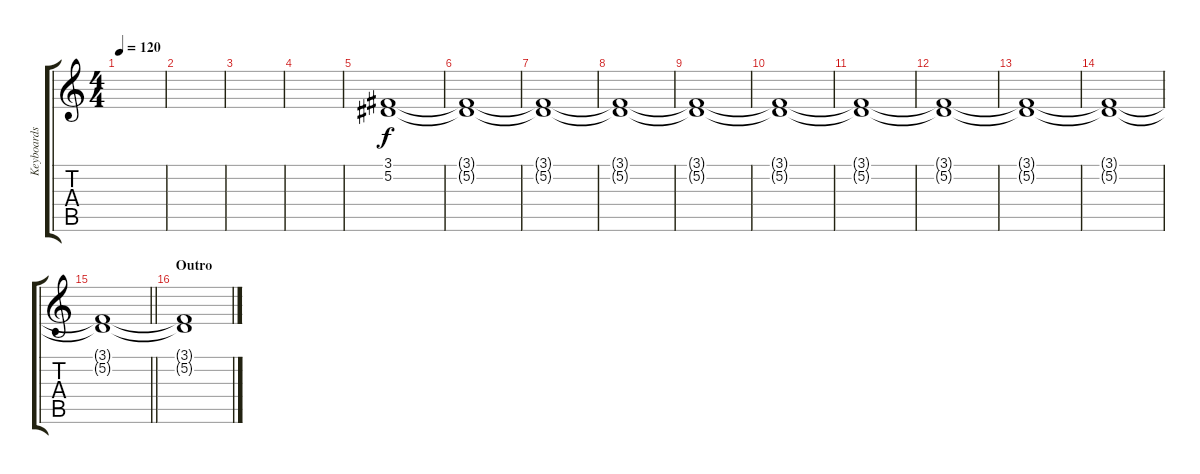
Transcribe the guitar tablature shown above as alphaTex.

\track ("Keyboards" "Keyboards") {instrument churchorgan}
\staff {score tabs}
\tuning (Eb4 Bb3 Gb3 Db3 Ab2 Eb2) {hide}
\ts (4 4)
\tempo 120
\clef g2
\ks c
|
|
|
|
(3.1 5.2).1{instrument pad7halo} |
(3.1{t} 5.2{t}).1{instrument pad7halo} |
(3.1{t} 5.2{t}).1{instrument pad7halo} |
(3.1{t} 5.2{t}).1{instrument pad7halo} |
(3.1{t} 5.2{t}).1{instrument pad7halo} |
(3.1{t} 5.2{t}).1{instrument pad7halo} |
(3.1{t} 5.2{t}).1{instrument pad7halo} |
(3.1{t} 5.2{t}).1{instrument pad7halo} |
(3.1{t} 5.2{t}).1{instrument pad7halo} |
(3.1{t} 5.2{t}).1{instrument pad7halo} |
\barLineRight lightlight
(3.1{t} 5.2{t}).1{instrument pad7halo} |
\section ("" "Outro")
(3.1{t} 5.2{t}).1{instrument pad7halo}
